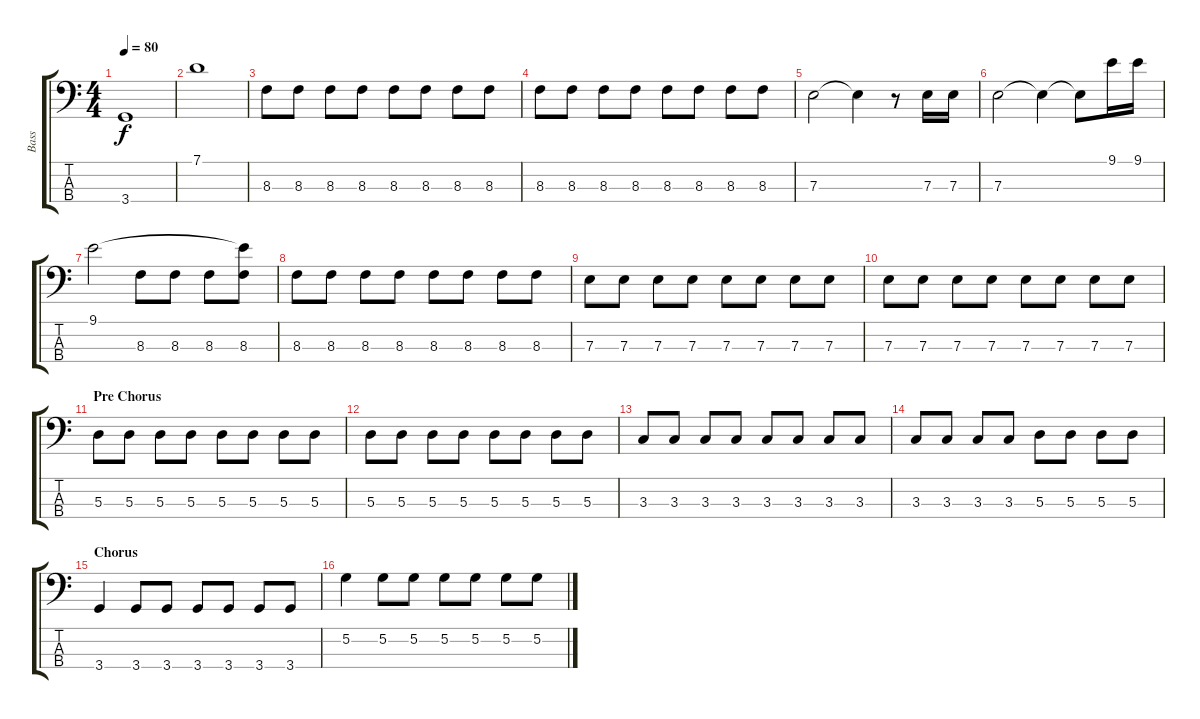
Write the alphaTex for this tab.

\track ("Bass" "Bass") {instrument electricbasspick}
\staff {score tabs}
\tuning (G2 D2 A1 E1) {hide}
\ts (4 4)
\tempo 80
\clef f4
\ks c
3.4.1{dy f} |
7.1.1 |
8.3.8 8.3.8 8.3.8 8.3.8 8.3.8 8.3.8 8.3.8 8.3.8 |
8.3.8 8.3.8 8.3.8 8.3.8 8.3.8 8.3.8 8.3.8 8.3.8 |
7.3.2 7.3{t}.4 r.8 7.3.16 7.3.16 |
7.3.2 7.3{t}.4 7.3{t}.8 9.1.16 9.1.16 |
9.1.2 8.3.8 8.3.8 8.3.8 (9.1{t} 8.3).8 |
8.3.8 8.3.8 8.3.8 8.3.8 8.3.8 8.3.8 8.3.8 8.3.8 |
7.3.8 7.3.8 7.3.8 7.3.8 7.3.8 7.3.8 7.3.8 7.3.8 |
7.3.8 7.3.8 7.3.8 7.3.8 7.3.8 7.3.8 7.3.8 7.3.8 |
\section ("" "Pre Chorus")
5.3.8 5.3.8 5.3.8 5.3.8 5.3.8 5.3.8 5.3.8 5.3.8 |
5.3.8 5.3.8 5.3.8 5.3.8 5.3.8 5.3.8 5.3.8 5.3.8 |
3.3.8 3.3.8 3.3.8 3.3.8 3.3.8 3.3.8 3.3.8 3.3.8 |
3.3.8 3.3.8 3.3.8 3.3.8 5.3.8 5.3.8 5.3.8 5.3.8 |
\section ("" "Chorus")
3.4.4 3.4.8 3.4.8 3.4.8 3.4.8 3.4.8 3.4.8 |
5.2.4 5.2.8 5.2.8 5.2.8 5.2.8 5.2.8 5.2.8
